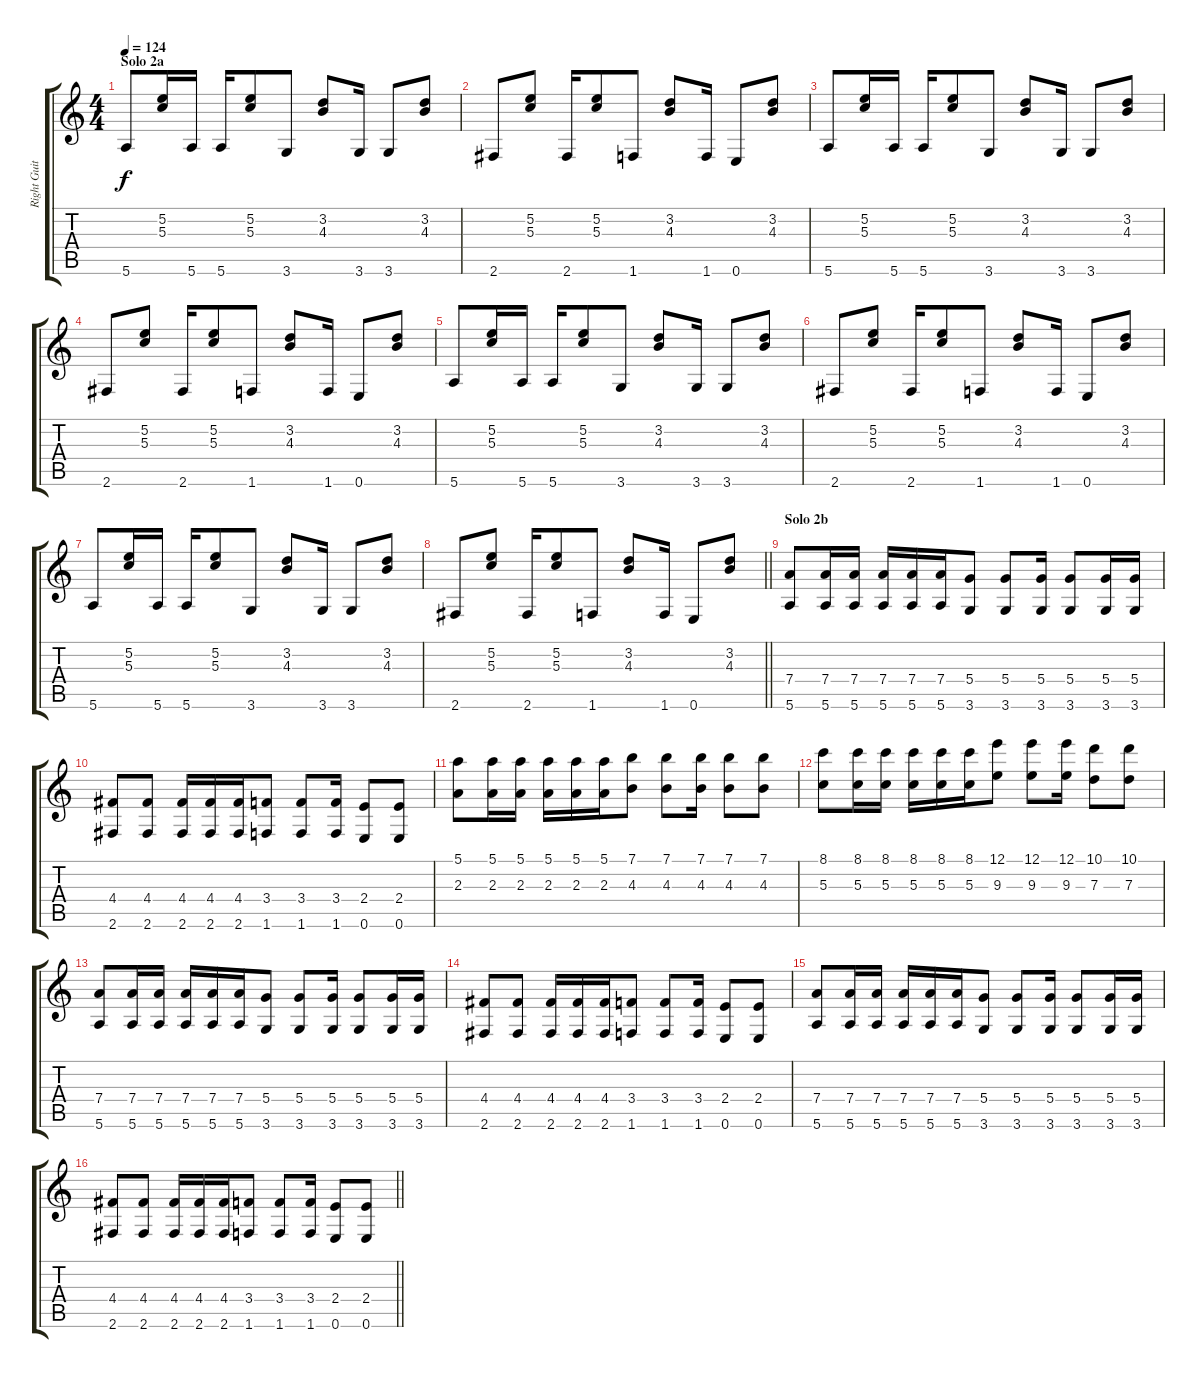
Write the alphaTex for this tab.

\track ("Right Guitar" "Right Guit") {instrument distortionguitar}
\staff {score tabs}
\tuning (E4 B3 G3 D3 A2 E2) {hide}
\ts (4 4)
\section ("" "Solo 2a")
\tempo 124
\clef g2
\ks c
5.6.8{dy f} (5.2 5.3).16 5.6.16 5.6.16 (5.2 5.3).8 3.6.8 (3.2 4.3).8 3.6.16 3.6.8 (3.2 4.3).8 |
2.6.8 (5.2 5.3).8 2.6.16 (5.2 5.3).8 1.6.8 (3.2 4.3).8 1.6.16 0.6.8 (3.2 4.3).8 |
5.6.8 (5.2 5.3).16 5.6.16 5.6.16 (5.2 5.3).8 3.6.8 (3.2 4.3).8 3.6.16 3.6.8 (3.2 4.3).8 |
2.6.8 (5.2 5.3).8 2.6.16 (5.2 5.3).8 1.6.8 (3.2 4.3).8 1.6.16 0.6.8 (3.2 4.3).8 |
5.6.8 (5.2 5.3).16 5.6.16 5.6.16 (5.2 5.3).8 3.6.8 (3.2 4.3).8 3.6.16 3.6.8 (3.2 4.3).8 |
2.6.8 (5.2 5.3).8 2.6.16 (5.2 5.3).8 1.6.8 (3.2 4.3).8 1.6.16 0.6.8 (3.2 4.3).8 |
5.6.8 (5.2 5.3).16 5.6.16 5.6.16 (5.2 5.3).8 3.6.8 (3.2 4.3).8 3.6.16 3.6.8 (3.2 4.3).8 |
\barLineRight lightlight
2.6.8 (5.2 5.3).8 2.6.16 (5.2 5.3).8 1.6.8 (3.2 4.3).8 1.6.16 0.6.8 (3.2 4.3).8 |
\section ("" "Solo 2b")
(7.4 5.6).8 (7.4 5.6).16 (7.4 5.6).16 (7.4 5.6).16 (7.4 5.6).16 (7.4 5.6).16 (5.4 3.6).8 (5.4 3.6).8 (5.4 3.6).16 (5.4 3.6).8 (5.4 3.6).16 (5.4 3.6).16 |
(4.4 2.6).8 (4.4 2.6).8 (4.4 2.6).16 (4.4 2.6).16 (4.4 2.6).16 (3.4 1.6).8 (3.4 1.6).8 (3.4 1.6).16 (2.4 0.6).8 (2.4 0.6).8 |
(5.1 2.3).8 (5.1 2.3).16 (5.1 2.3).16 (5.1 2.3).16 (5.1 2.3).16 (5.1 2.3).16 (7.1 4.3).8 (7.1 4.3).8 (7.1 4.3).16 (7.1 4.3).8 (7.1 4.3).8 |
(8.1 5.3).8 (8.1 5.3).16 (8.1 5.3).16 (8.1 5.3).16 (8.1 5.3).16 (8.1 5.3).16 (12.1 9.3).8 (12.1 9.3).8 (12.1 9.3).16 (10.1 7.3).8 (10.1 7.3).8 |
(7.4 5.6).8 (7.4 5.6).16 (7.4 5.6).16 (7.4 5.6).16 (7.4 5.6).16 (7.4 5.6).16 (5.4 3.6).8 (5.4 3.6).8 (5.4 3.6).16 (5.4 3.6).8 (5.4 3.6).16 (5.4 3.6).16 |
(4.4 2.6).8 (4.4 2.6).8 (4.4 2.6).16 (4.4 2.6).16 (4.4 2.6).16 (3.4 1.6).8 (3.4 1.6).8 (3.4 1.6).16 (2.4 0.6).8 (2.4 0.6).8 |
(7.4 5.6).8 (7.4 5.6).16 (7.4 5.6).16 (7.4 5.6).16 (7.4 5.6).16 (7.4 5.6).16 (5.4 3.6).8 (5.4 3.6).8 (5.4 3.6).16 (5.4 3.6).8 (5.4 3.6).16 (5.4 3.6).16 |
\barLineRight lightlight
(4.4 2.6).8 (4.4 2.6).8 (4.4 2.6).16 (4.4 2.6).16 (4.4 2.6).16 (3.4 1.6).8 (3.4 1.6).8 (3.4 1.6).16 (2.4 0.6).8 (2.4 0.6).8
